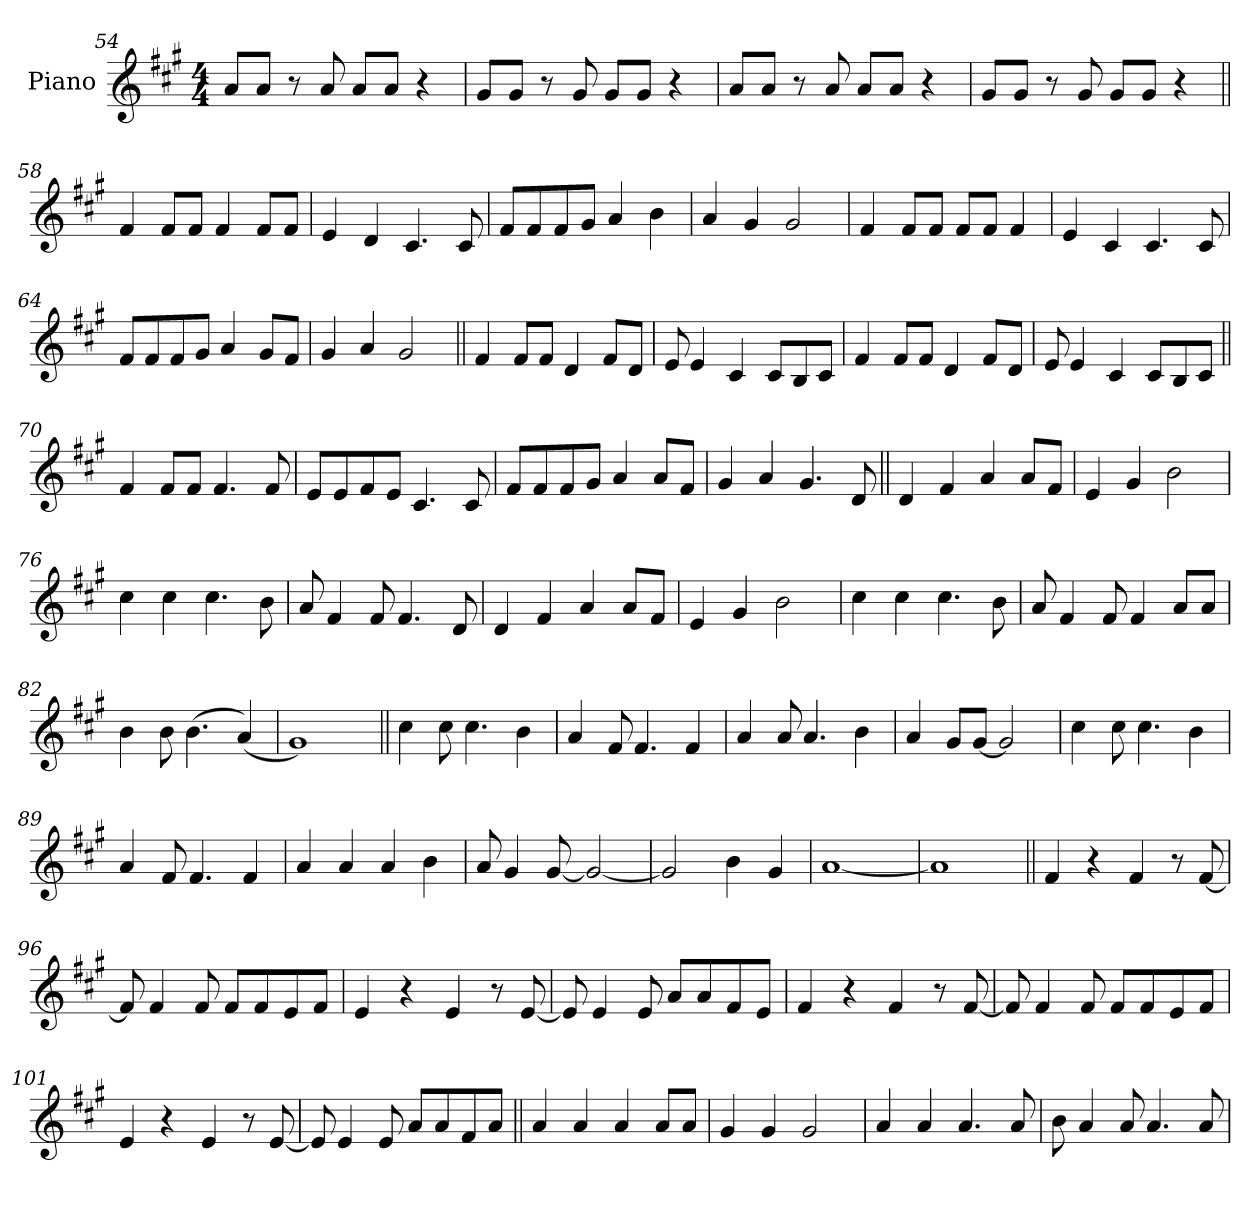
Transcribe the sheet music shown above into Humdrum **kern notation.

**kern
*part1
*staff1
*I"Piano
*I'Pno.
*clefG2
*k[f#c#g#]
*M4/4
=54
8a!L
8a!J
8r
8a!
8a!L
8a!J
4r
=55
8g#!L
8g#!J
8r
8g#!
8g#!L
8g#!J
4r
=56
8a!L
8a!J
8r
8a!
8a!L
8a!J
4r
=57
8g#!L
8g#!J
8r
8g#!
8g#!L
8g#!J
4r
=58||
4f#
8f#L
8f#J
4f#
8f#L
8f#J
=59
4e
4d
4.c#
8c#
=60
8f#L
8f#
8f#
8g#J
4a
4b
=61
4a
4g#
2g#
=62
4f#
8f#L
8f#J
8f#L
8f#J
4f#
=63
4e
4c#
4.c#
8c#
=64
8f#L
8f#
8f#
8g#J
4a
8g#L
8f#J
=65
4g#
4a
2g#
=66||
4f#!
8f#!L
8f#!J
4d!
8f#!L
8d!J
=67
8e!
4e!
4c#!
8c#!L
8B!
8c#!J
=68
4f#!
8f#!L
8f#!J
4d!
8f#!L
8d!J
=69
8e!
4e!
4c#!
8c#!L
8B!
8c#!J
=70||
4f#
8f#L
8f#J
4.f#
8f#
=71
8eL
8e
8f#
8eJ
4.c#
8c#
=72
8f#L
8f#
8f#
8g#J
4a
8aL
8f#J
=73
4g#
4a
4.g#
8d
=74||
4d
4f#
4a
8aL
8f#J
=75
4e
4g#
2b
=76
4cc#
4cc#
4.cc#
8b
=77
8a
4f#
8f#
4.f#
8d
=78
4d
4f#
4a
8aL
8f#J
=79
4e
4g#
2b
=80
4cc#
4cc#
4.cc#
8b
=81
8a
4f#
8f#
4f#
8aL
8aJ
=82
4b
8b
(4.b
(4a)
=83
1g#)
=84||
4cc#
8cc#
4.cc#
4b
=85
4a
8f#
4.f#
4f#
=86
4a
8a
4.a
4b
=87
4a
8g#L
[8g#J
2g#]
=88
4cc#
8cc#
4.cc#
4b
=89
4a
8f#
4.f#
4f#
=90
4a
4a
4a
4b
=91
8a
4g#
[8g#
2g#_
=92
2g#]
4b
4g#
=93
[1a
=94
1a]
=95||
4f#!
4r
4f#!
8r
[8f#!
=96
8f#!]
4f#!
8f#!
8f#!L
8f#!
8e!
8f#!J
=97
4e!
4r
4e!
8r
[8e!
=98
8e!]
4e!
8e!
8a!L
8a!
8f#!
8e!J
=99
4f#!
4r
4f#!
8r
[8f#!
=100
8f#!]
4f#!
8f#!
8f#!L
8f#!
8e!
8f#!J
=101
4e!
4r
4e!
8r
[8e!
=102
8e!]
4e!
8e!
8a!L
8a!
8f#!
8aJ
=103||
4a
4a
4a
8aL
8aJ
=104
4g#
4g#
2g#
=105
4a
4a
4.a
8a
=106
8b
4a
8a
4.a
8a
=
*-
